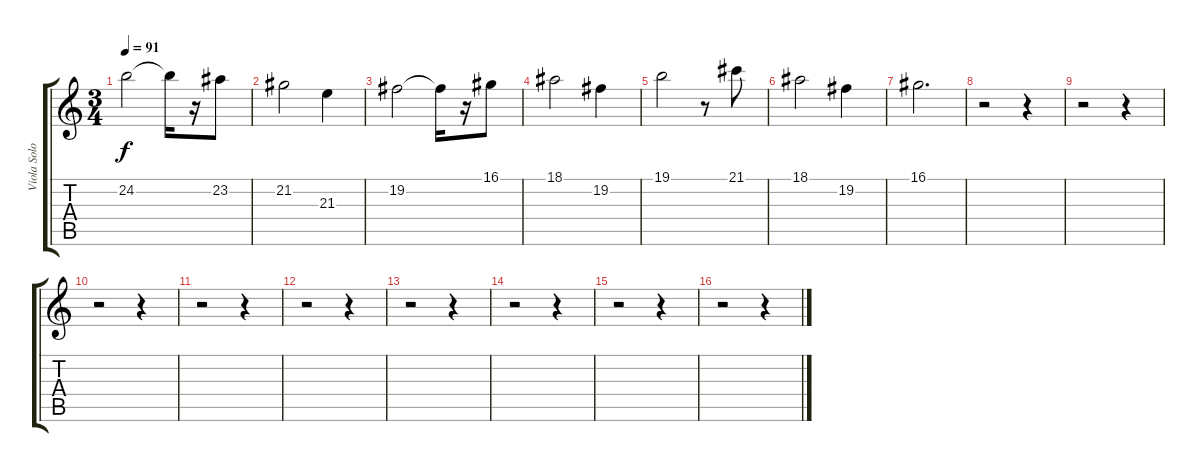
\track ("Viola Solo" "Viola Solo") {instrument viola}
\staff {score tabs}
\tuning (E4 B3 G3 D3 A2 E2) {hide}
\ts (3 4)
\tempo 91
\clef g2
\ks c
24.2.2{dy f} 24.2{t}.16 r.16 23.2.8 |
21.2.2 21.3.4 |
19.2.2 19.2{t}.16 r.16 16.1.8 |
18.1.2 19.2.4 |
19.1.2 r.8 21.1.8 |
18.1.2 19.2.4 |
16.1.2{d} |
r.2 r.4 |
r.2 r.4 |
r.2 r.4 |
r.2 r.4 |
r.2 r.4 |
r.2 r.4 |
r.2 r.4 |
r.2 r.4 |
r.2 r.4
